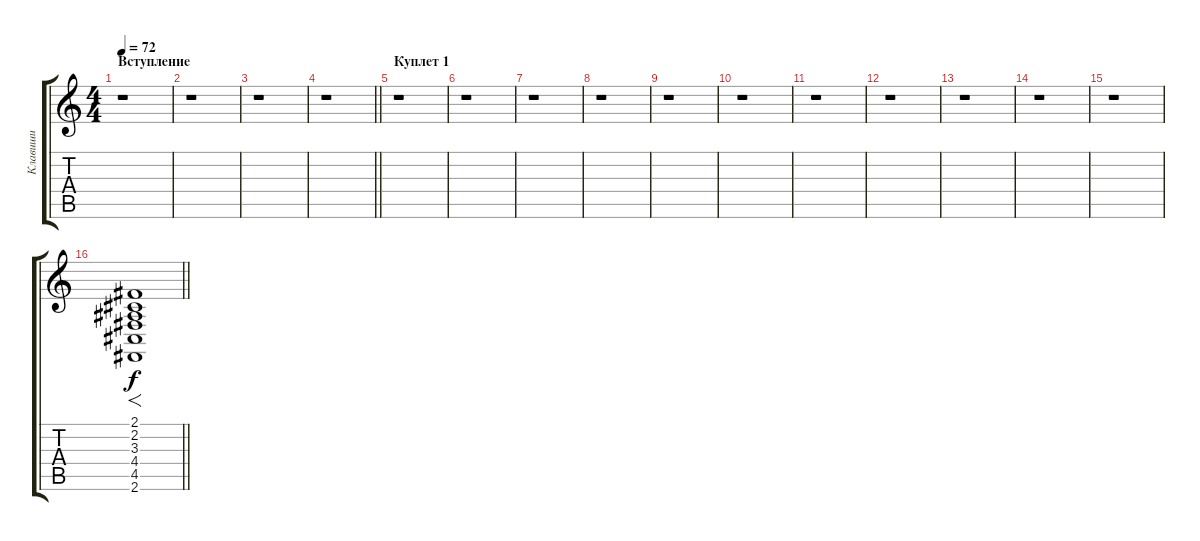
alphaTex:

\track ("Клавиши" "Клавиши") {instrument synthstrings1}
\staff {score tabs}
\tuning (E4 B3 G3 D3 A2 E2) {hide}
\ts (4 4)
\section ("" "Вступление")
\tempo 72
\clef g2
\ks c
r.1{dy f instrument synthstrings1} |
r.1 |
r.1 |
\barLineRight lightlight
r.1 |
\section ("" "Куплет 1")
r.1 |
r.1 |
r.1 |
r.1 |
r.1 |
r.1 |
r.1 |
r.1 |
r.1 |
r.1 |
r.1 |
\barLineRight lightlight
(2.1 2.2 3.3 4.4 4.5 2.6).1{f}
